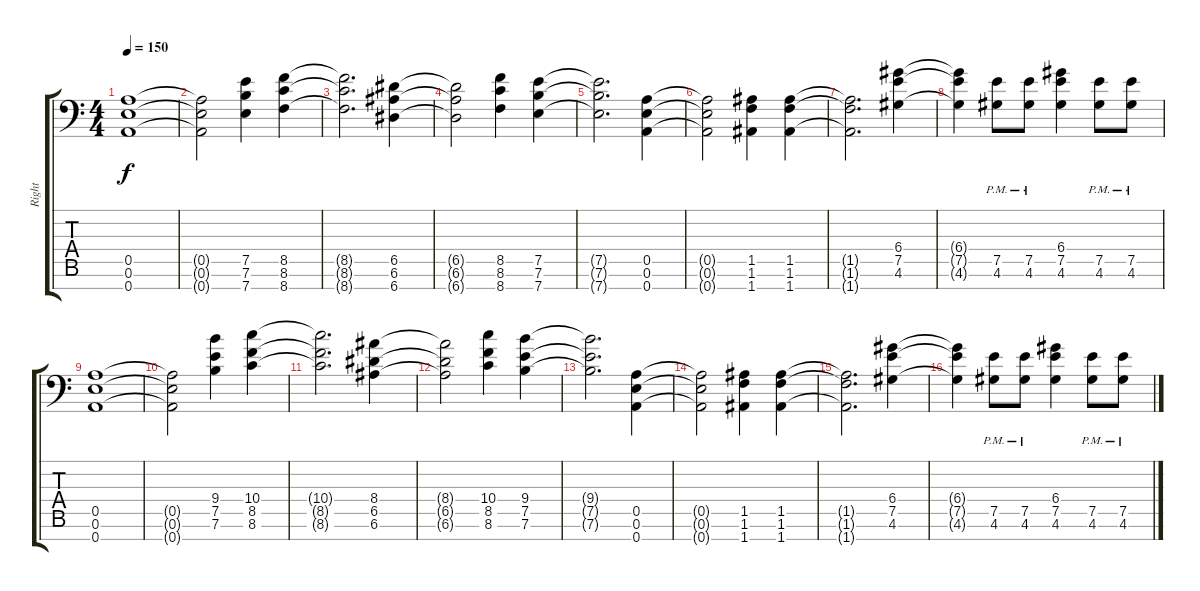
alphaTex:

\track ("Right" "Right") {instrument distortionguitar}
\staff {score tabs}
\tuning (E4 B3 G3 D3 A2 E2 A1) {hide}
\ts (4 4)
\tempo 150
\clef f4
\ks c
(0.5 0.6 0.7).1{dy f} |
(0.5{t} 0.6{t} 0.7{t}).2 (7.5 7.6 7.7).4 (8.5 8.6 8.7).4 |
(8.5{t} 8.6{t} 8.7{t}).2{d} (6.5 6.6 6.7).4 |
(6.5{t} 6.6{t} 6.7{t}).2 (8.5 8.6 8.7).4 (7.5 7.6 7.7).4 |
(7.5{t} 7.6{t} 7.7{t}).2{d} (0.5 0.6 0.7).4 |
(0.5{t} 0.6{t} 0.7{t}).2 (1.5 1.6 1.7).4 (1.5 1.6 1.7).4 |
(1.5{t} 1.6{t} 1.7{t}).2{d} (6.4 7.5 4.6).4 |
(6.4{t} 7.5{t} 4.6{t}).4 (7.5{pm} 4.6{pm}).8 (7.5{pm} 4.6{pm}).8 (6.4 7.5 4.6).4 (7.5{pm} 4.6{pm}).8 (7.5{pm} 4.6{pm}).8 |
(0.5 0.6 0.7).1 |
(0.5{t} 0.6{t} 0.7{t}).2 (9.4 7.5 7.6).4 (10.4 8.5 8.6).4 |
(10.4{t} 8.5{t} 8.6{t}).2{d} (8.4 6.5 6.6).4 |
(8.4{t} 6.5{t} 6.6{t}).2 (10.4 8.5 8.6).4 (9.4 7.5 7.6).4 |
(9.4{t} 7.5{t} 7.6{t}).2{d} (0.5 0.6 0.7).4 |
(0.5{t} 0.6{t} 0.7{t}).2 (1.5 1.6 1.7).4 (1.5 1.6 1.7).4 |
(1.5{t} 1.6{t} 1.7{t}).2{d} (6.4 7.5 4.6).4 |
(6.4{t} 7.5{t} 4.6{t}).4 (7.5{pm} 4.6{pm}).8 (7.5{pm} 4.6{pm}).8 (6.4 7.5 4.6).4 (7.5{pm} 4.6{pm}).8 (7.5{pm} 4.6{pm}).8
